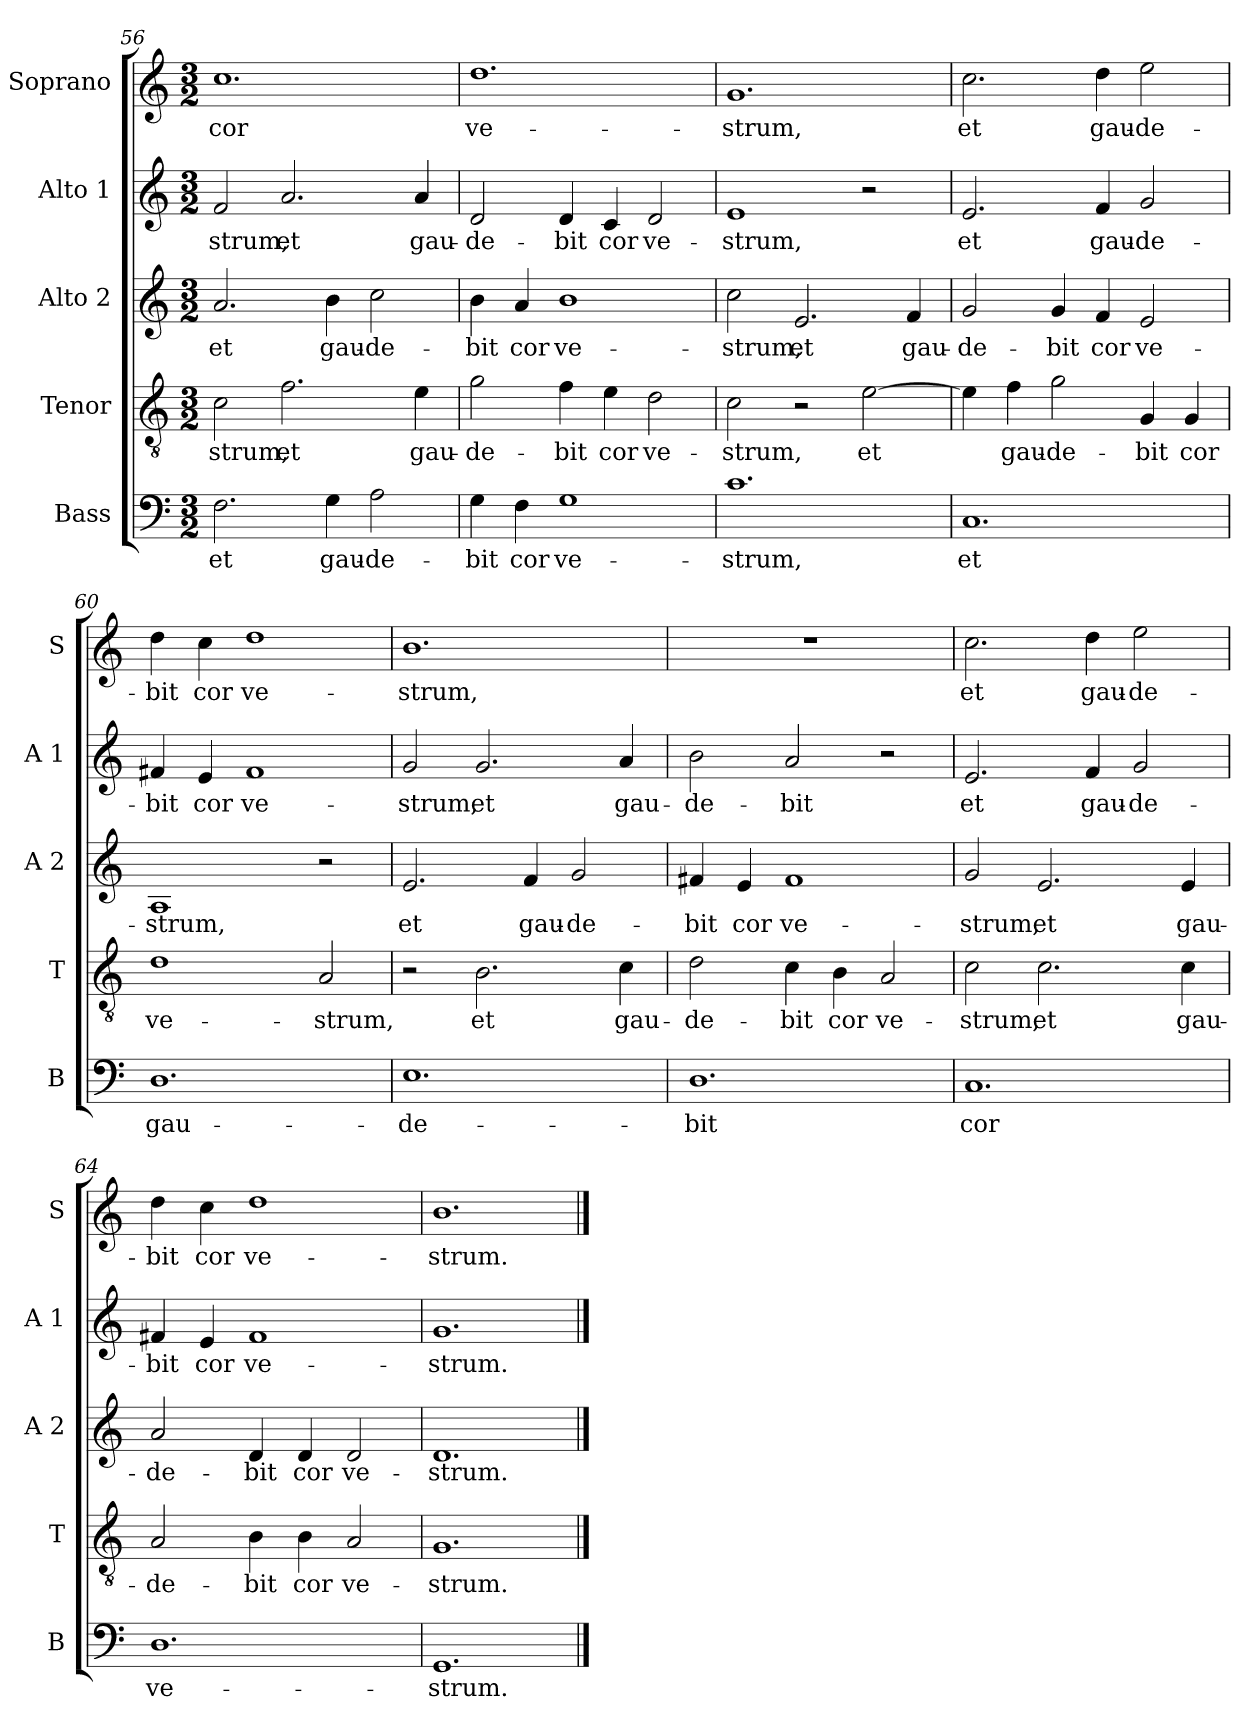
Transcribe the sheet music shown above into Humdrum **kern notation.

**kern	**text	**kern	**text	**kern	**text	**kern	**text	**kern	**text
*part5	*part5	*part4	*part4	*part3	*part3	*part2	*part2	*part1	*part1
*staff5	*staff5	*staff4	*staff4	*staff3	*staff3	*staff2	*staff2	*staff1	*staff1
*I"Bass	*	*I"Tenor	*	*I"Alto 2	*	*I"Alto 1	*	*I"Soprano	*
*I'B	*	*I'T	*	*I'A 2	*	*I'A 1	*	*I'S	*
!!LO:PB:g=z
*clefF4	*	*clefGv2	*	*clefG2	*	*clefG2	*	*clefG2	*
*k[]	*	*k[]	*	*k[]	*	*k[]	*	*k[]	*
*C:	*	*C:	*	*C:	*	*C:	*	*C:	*
*M3/2	*	*M3/2	*	*M3/2	*	*M3/2	*	*M3/2	*
=56	=56	=56	=56	=56	=56	=56	=56	=56	=56
!	!LO:LY:b	!	!LO:LY:b	!	!LO:LY:b	!	!LO:LY:b	!	!LO:LY:b
2.F\	et	2c\	-strum,	2.a/	et	2f/	-strum,	1.cc	cor
!	!	!	!LO:LY:b	!	!	!	!LO:LY:b	!	!
.	.	2.f\	et	.	.	2.a/	et	.	.
!	!LO:LY:b	!	!	!	!LO:LY:b	!	!	!	!
4G\	gau-	.	.	4b\	gau-	.	.	.	.
!	!LO:LY:b	!	!	!	!LO:LY:b	!	!	!	!
2A\	-de-	.	.	2cc\	-de-	.	.	.	.
!	!	!	!LO:LY:b	!	!	!	!LO:LY:b	!	!
.	.	4e\	gau-	.	.	4a/	gau-	.	.
=57	=57	=57	=57	=57	=57	=57	=57	=57	=57
!	!LO:LY:b	!	!LO:LY:b	!	!LO:LY:b	!	!LO:LY:b	!	!LO:LY:b
4G\	-bit	2g\	-de-	4b\	-bit	2d/	-de-	1.dd	ve-
!	!LO:LY:b	!	!	!	!LO:LY:b	!	!	!	!
4F\	cor	.	.	4a/	cor	.	.	.	.
!	!LO:LY:b	!	!LO:LY:b	!	!LO:LY:b	!	!LO:LY:b	!	!
1G	ve-	4f\	-bit	1b	ve-	4d/	-bit	.	.
!	!	!	!LO:LY:b	!	!	!	!LO:LY:b	!	!
.	.	4e\	cor	.	.	4c/	cor	.	.
!	!	!	!LO:LY:b	!	!	!	!LO:LY:b	!	!
.	.	2d\	ve-	.	.	2d/	ve-	.	.
=58	=58	=58	=58	=58	=58	=58	=58	=58	=58
!	!LO:LY:b	!	!LO:LY:b	!	!LO:LY:b	!	!LO:LY:b	!	!LO:LY:b
1.c	-strum,	2c\	-strum,	2cc\	-strum,	1e	-strum,	1.g	-strum,
!	!	!	!	!	!LO:LY:b	!	!	!	!
.	.	2r	.	2.e/	et	.	.	.	.
!	!	!	!LO:LY:b	!	!	!	!	!	!
.	.	[2e\	et	.	.	2r	.	.	.
!	!	!	!	!	!LO:LY:b	!	!	!	!
.	.	.	.	4f/	gau-	.	.	.	.
=59	=59	=59	=59	=59	=59	=59	=59	=59	=59
!	!LO:LY:b	!	!	!	!LO:LY:b	!	!LO:LY:b	!	!LO:LY:b
1.C	et	4e\]	.	2g/	-de-	2.e/	et	2.cc\	et
!	!	!	!LO:LY:b	!	!	!	!	!	!
.	.	4f\	gau-	.	.	.	.	.	.
!	!	!	!LO:LY:b	!	!LO:LY:b	!	!	!	!
.	.	2g\	-de-	4g/	-bit	.	.	.	.
!	!	!	!	!	!LO:LY:b	!	!LO:LY:b	!	!LO:LY:b
.	.	.	.	4f/	cor	4f/	gau-	4dd\	gau-
!	!	!	!LO:LY:b	!	!LO:LY:b	!	!LO:LY:b	!	!LO:LY:b
.	.	4G/	-bit	2e/	ve-	2g/	-de-	2ee\	-de-
!	!	!	!LO:LY:b	!	!	!	!	!	!
.	.	4G/	cor	.	.	.	.	.	.
=60	=60	=60	=60	=60	=60	=60	=60	=60	=60
!	!LO:LY:b	!	!LO:LY:b	!	!LO:LY:b	!	!LO:LY:b	!	!LO:LY:b
1.D	gau-	1d	ve-	1A	-strum,	4f#X/	-bit	4dd\	-bit
!	!	!	!	!	!	!	!LO:LY:b	!	!LO:LY:b
.	.	.	.	.	.	4e/	cor	4cc\	cor
!	!	!	!	!	!	!	!LO:LY:b	!	!LO:LY:b
.	.	.	.	.	.	1f#	ve-	1dd	ve-
!	!	!	!LO:LY:b	!	!	!	!	!	!
.	.	2A/	-strum,	2r	.	.	.	.	.
!!LO:LB:g=z
=61	=61	=61	=61	=61	=61	=61	=61	=61	=61
!	!LO:LY:b	!	!	!	!LO:LY:b	!	!LO:LY:b	!	!LO:LY:b
1.E	-de-	2r	.	2.e/	et	2g/	-strum,	1.b	-strum,
!	!	!	!LO:LY:b	!	!	!	!LO:LY:b	!	!
.	.	2.B\	et	.	.	2.g/	et	.	.
!	!	!	!	!	!LO:LY:b	!	!	!	!
.	.	.	.	4f/	gau-	.	.	.	.
!	!	!	!	!	!LO:LY:b	!	!	!	!
.	.	.	.	2g/	-de-	.	.	.	.
!	!	!	!LO:LY:b	!	!	!	!LO:LY:b	!	!
.	.	4c\	gau-	.	.	4a/	gau-	.	.
=62	=62	=62	=62	=62	=62	=62	=62	=62	=62
!	!LO:LY:b	!	!LO:LY:b	!	!LO:LY:b	!	!LO:LY:b	!	!
1.D	-bit	2d\	-de-	4f#X/	-bit	2b\	-de-	1.r	.
!	!	!	!	!	!LO:LY:b	!	!	!	!
.	.	.	.	4e/	cor	.	.	.	.
!	!	!	!LO:LY:b	!	!LO:LY:b	!	!LO:LY:b	!	!
.	.	4c\	-bit	1f#	ve-	2a/	-bit	.	.
!	!	!	!LO:LY:b	!	!	!	!	!	!
.	.	4B\	cor	.	.	.	.	.	.
!	!	!	!LO:LY:b	!	!	!	!	!	!
.	.	2A/	ve-	.	.	2r	.	.	.
=63	=63	=63	=63	=63	=63	=63	=63	=63	=63
!	!LO:LY:b	!	!LO:LY:b	!	!LO:LY:b	!	!LO:LY:b	!	!LO:LY:b
1.C	cor	2c\	-strum,	2g/	-strum,	2.e/	et	2.cc\	et
!	!	!	!LO:LY:b	!	!LO:LY:b	!	!	!	!
.	.	2.c\	et	2.e/	et	.	.	.	.
!	!	!	!	!	!	!	!LO:LY:b	!	!LO:LY:b
.	.	.	.	.	.	4f/	gau-	4dd\	gau-
!	!	!	!	!	!	!	!LO:LY:b	!	!LO:LY:b
.	.	.	.	.	.	2g/	-de-	2ee\	-de-
!	!	!	!LO:LY:b	!	!LO:LY:b	!	!	!	!
.	.	4c\	gau-	4e/	gau-	.	.	.	.
=64	=64	=64	=64	=64	=64	=64	=64	=64	=64
!	!LO:LY:b	!	!LO:LY:b	!	!LO:LY:b	!	!LO:LY:b	!	!LO:LY:b
1.D	ve-	2A/	-de-	2a/	-de-	4f#X/	-bit	4dd\	-bit
!	!	!	!	!	!	!	!LO:LY:b	!	!LO:LY:b
.	.	.	.	.	.	4e/	cor	4cc\	cor
!	!	!	!LO:LY:b	!	!LO:LY:b	!	!LO:LY:b	!	!LO:LY:b
.	.	4B\	-bit	4d/	-bit	1f#	ve-	1dd	ve-
!	!	!	!LO:LY:b	!	!LO:LY:b	!	!	!	!
.	.	4B\	cor	4d/	cor	.	.	.	.
!	!	!	!LO:LY:b	!	!LO:LY:b	!	!	!	!
.	.	2A/	ve-	2d/	ve-	.	.	.	.
=65	=65	=65	=65	=65	=65	=65	=65	=65	=65
!	!LO:LY:b	!	!LO:LY:b	!	!LO:LY:b	!	!LO:LY:b	!	!LO:LY:b
1.GG	-strum.	1.G	-strum.	1.d	-strum.	1.g	-strum.	1.b	-strum.
==	==	==	==	==	==	==	==	==	==
*-	*-	*-	*-	*-	*-	*-	*-	*-	*-
